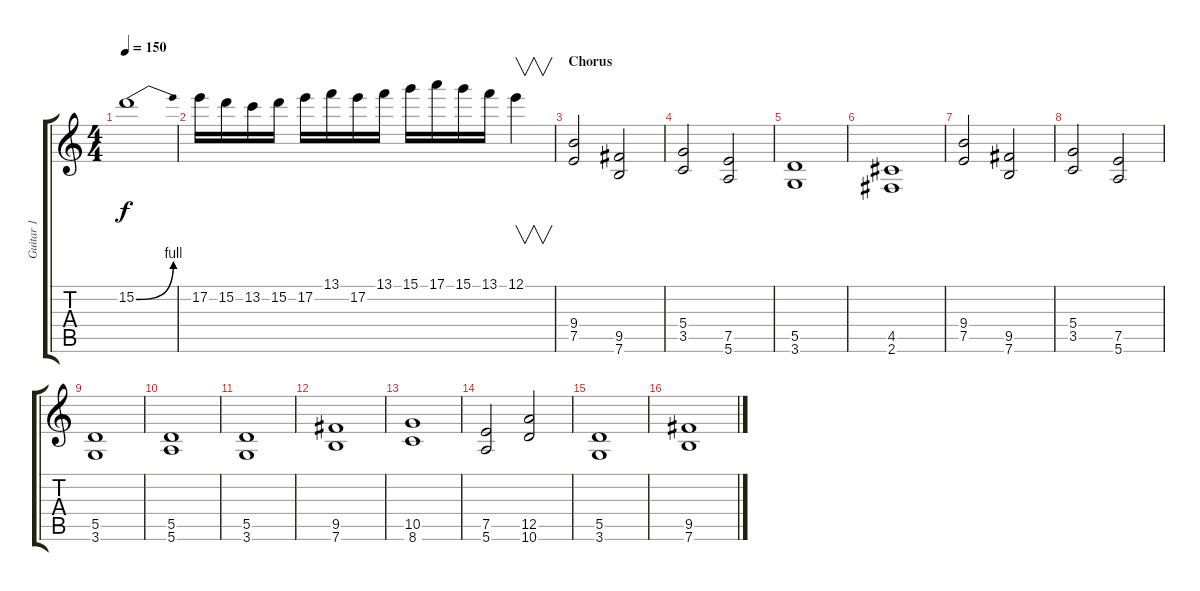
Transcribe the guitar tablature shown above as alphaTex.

\track ("Guitar 1" "Guitar 1") {instrument overdrivenguitar}
\staff {score tabs}
\tuning (E4 B3 G3 D3 A2 E2) {hide}
\ts (4 4)
\tempo 150
\clef g2
\ks c
15.2{be (bend 0 0 60 4)}.1{dy f} |
17.2.16 15.2.16 13.2.16 15.2.16 17.2.16 13.1.16 17.2.16 13.1.16 15.1.16 17.1.16 15.1.16 13.1.16 12.1.4{v} |
\section ("" "Chorus")
(9.4 7.5).2 (9.5 7.6).2 |
(5.4 3.5).2 (7.5 5.6).2 |
(5.5 3.6).1 |
(4.5 2.6).1 |
(9.4 7.5).2 (9.5 7.6).2 |
(5.4 3.5).2 (7.5 5.6).2 |
(5.5 3.6).1 |
(5.5 5.6).1 |
(5.5 3.6).1 |
(9.5 7.6).1 |
(10.5 8.6).1 |
(7.5 5.6).2 (12.5 10.6).2 |
(5.5 3.6).1 |
(9.5 7.6).1
